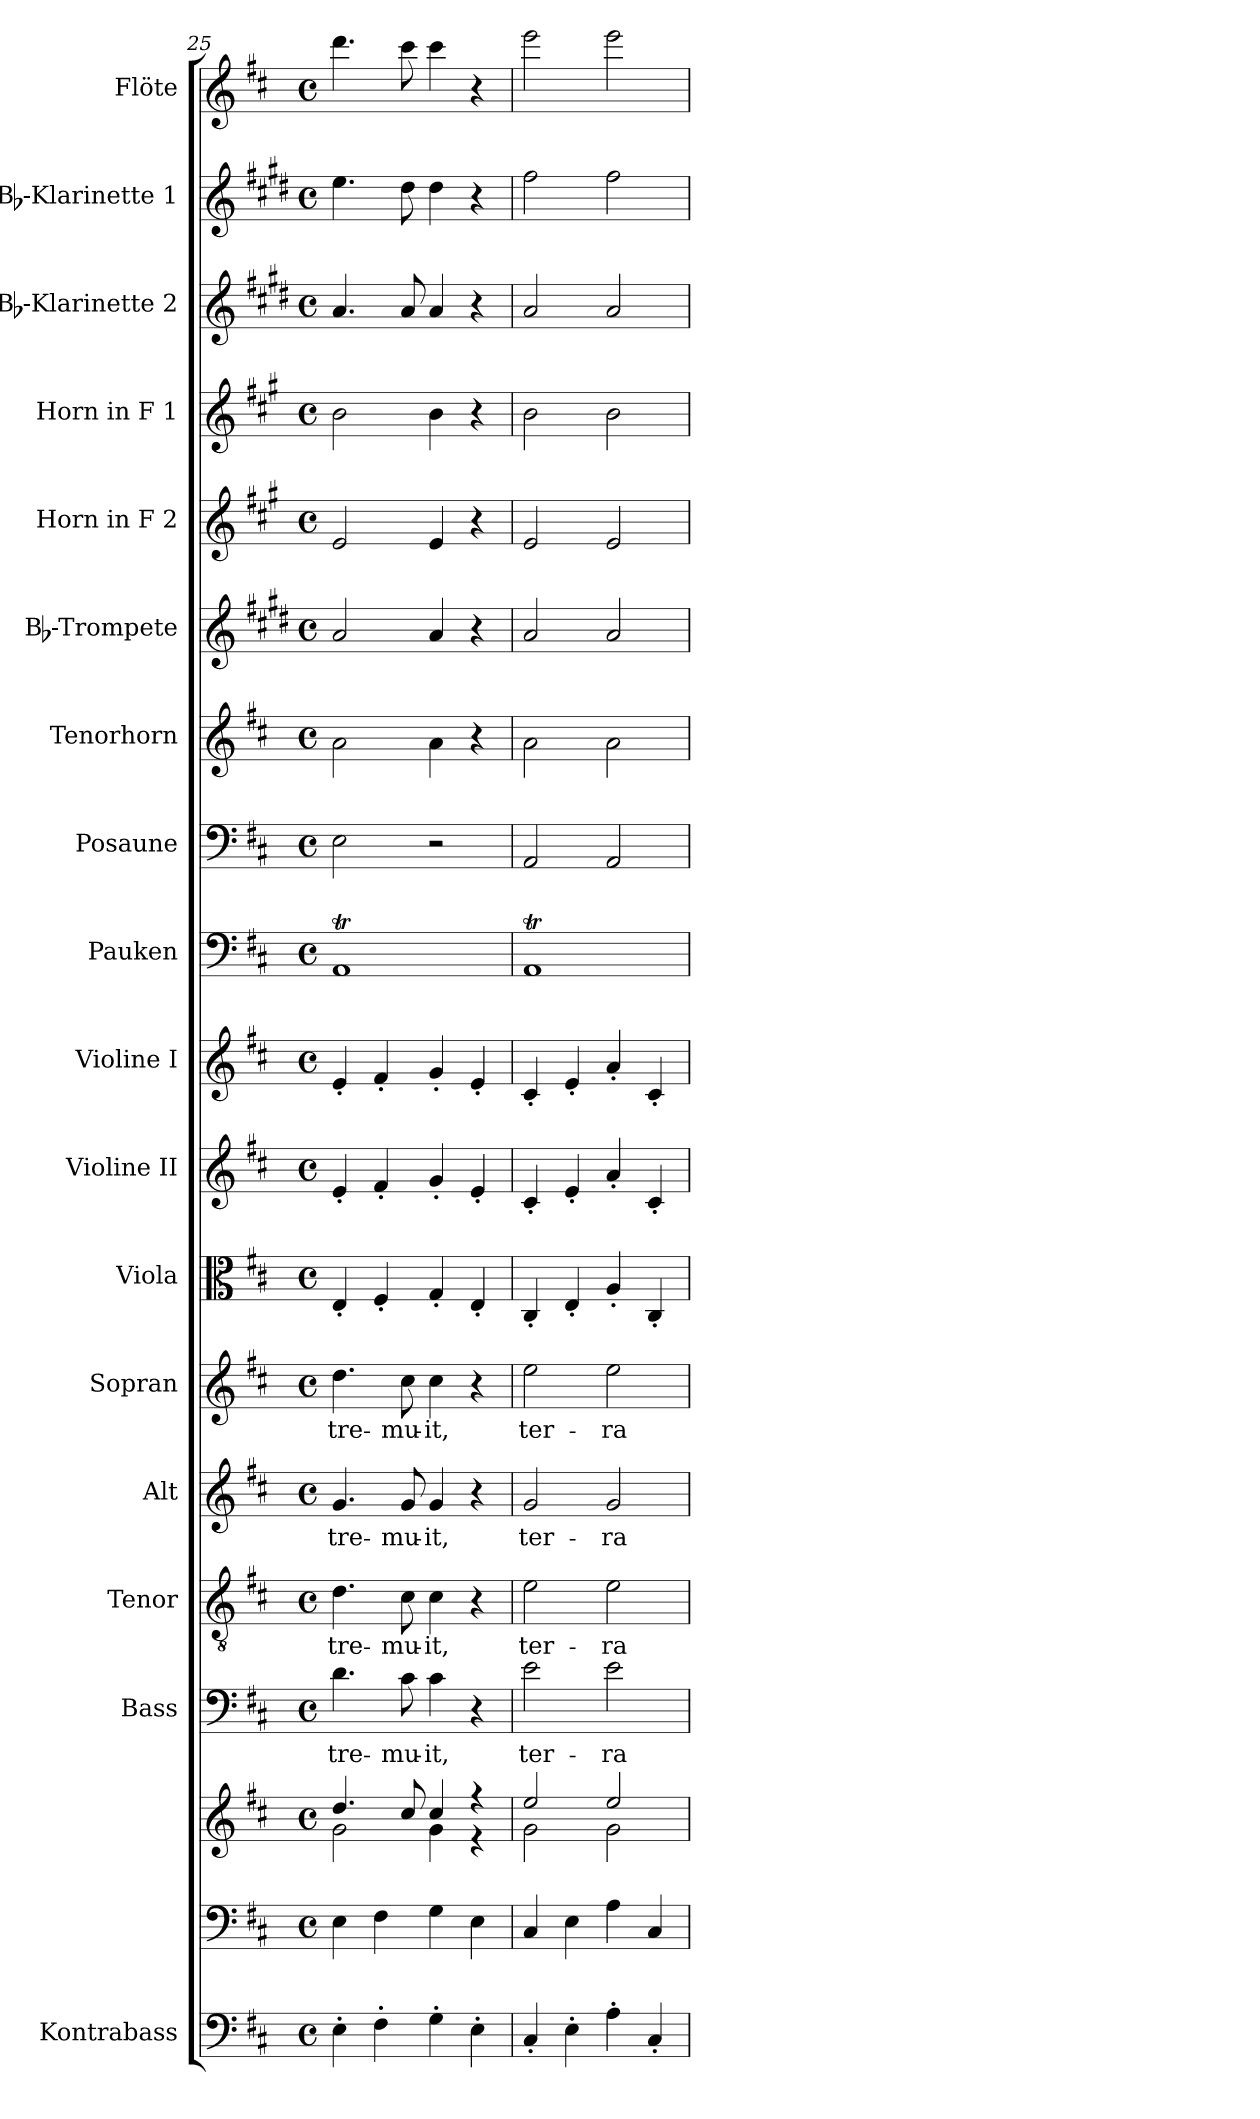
**kern	**kern	**kern	**kern	**text	**kern	**text	**kern	**text	**kern	**text	**kern	**kern	**kern	**kern	**kern	**kern	**kern	**kern	**kern	**kern	**kern	**kern
*part18	*part17	*part17	*part16	*part16	*part15	*part15	*part14	*part14	*part13	*part13	*part12	*part11	*part10	*part9	*part8	*part7	*part6	*part5	*part4	*part3	*part2	*part1
*staff19	*staff18	*staff17	*staff16	*staff16	*staff15	*staff15	*staff14	*staff14	*staff13	*staff13	*staff12	*staff11	*staff10	*staff9	*staff8	*staff7	*staff6	*staff5	*staff4	*staff3	*staff2	*staff1
*I"Kontrabass	*	*	*I"Bass	*	*I"Tenor	*	*I"Alt	*	*I"Sopran	*	*I"Viola	*I"Violine II	*I"Violine I	*I"Pauken	*I"Posaune	*I"Tenorhorn	*I"Bb-Trompete	*I"Horn in F 2	*I"Horn in F 1	*I"Bb-Klarinette 2	*I"Bb-Klarinette 1	*I"Flöte
*I'Kb.	*	*	*I'B.	*	*I'T.	*	*I'A.	*	*I'S.	*	*I'Vla.	*I'Vl. II	*I'Vl. I	*I'Pk.	*I'Pos.	*I'T. Hrn.	*I'Bb Trp.	*	*	*I'Bb Kl. 2	*I'Bb Kl. 1	*I'Fl.
!!LO:PB:g=z
*clefF4	*clefF4	*clefG2	*clefF4	*	*clefGv2	*	*clefG2	*	*clefG2	*	*clefC3	*clefG2	*clefG2	*clefF4	*clefF4	*clefG2	*clefG2	*clefG2	*clefG2	*clefG2	*clefG2	*clefG2
*ITrd7c12	*	*	*	*	*	*	*	*	*	*	*	*	*	*	*	*ITrd8c14	*ITrd1c2	*ITrd4c7	*ITrd4c7	*ITrd1c2	*ITrd1c2	*
*k[f#c#]	*k[f#c#]	*k[f#c#]	*k[f#c#]	*	*k[f#c#]	*	*k[f#c#]	*	*k[f#c#]	*	*k[f#c#]	*k[f#c#]	*k[f#c#]	*k[f#c#]	*k[f#c#]	*k[f#c#]	*k[f#c#]	*k[f#c#]	*k[f#c#]	*k[f#c#]	*k[f#c#]	*k[f#c#]
*D:	*D:	*D:	*D:	*	*D:	*	*D:	*	*D:	*	*D:	*D:	*D:	*D:	*D:	*D:	*D:	*D:	*D:	*D:	*D:	*D:
*M4/4	*M4/4	*M4/4	*M4/4	*	*M4/4	*	*M4/4	*	*M4/4	*	*M4/4	*M4/4	*M4/4	*M4/4	*M4/4	*M4/4	*M4/4	*M4/4	*M4/4	*M4/4	*M4/4	*M4/4
*met(c)	*met(c)	*met(c)	*met(c)	*	*met(c)	*	*met(c)	*	*met(c)	*	*met(c)	*met(c)	*met(c)	*met(c)	*met(c)	*met(c)	*met(c)	*met(c)	*met(c)	*met(c)	*met(c)	*met(c)
=25	=25	=25	=25	=25	=25	=25	=25	=25	=25	=25	=25	=25	=25	=25	=25	=25	=25	=25	=25	=25	=25	=25
*	*	*^	*	*	*	*	*	*	*	*	*	*	*	*	*	*	*	*	*	*	*	*
!	!	!	!	!	!LO:LY:b	!	!LO:LY:b	!	!LO:LY:b	!	!LO:LY:b	!	!	!	!	!	!	!	!	!	!	!	!
4EE'>\	4E\	4.dd/	2g\	4.d\	tre-	4.d\	tre-	4.g/	tre-	4.dd\	tre-	4E'</	4e'</	4e'</	1AAT	2E\	2A\	2g/	2A/	2e\	4.g/	4.dd\	4.ddd\
4FF#'>\	4F#\	.	.	.	.	.	.	.	.	.	.	4F#'</	4f#'</	4f#'</	.	.	.	.	.	.	.	.	.
!	!	!	!	!	!LO:LY:b	!	!LO:LY:b	!	!LO:LY:b	!	!LO:LY:b	!	!	!	!	!	!	!	!	!	!	!	!
.	.	8cc#/	.	8c#\	-mu-	8c#\	-mu-	8g/	-mu-	8cc#\	-mu-	.	.	.	.	.	.	.	.	.	8g/	8cc#\	8ccc#\
!	!	!	!	!	!LO:LY:b	!	!LO:LY:b	!	!LO:LY:b	!	!LO:LY:b	!	!	!	!	!	!	!	!	!	!	!	!
4GG'>\	4G\	4cc#/	4g\	4c#\	-it,	4c#\	-it,	4g/	-it,	4cc#\	-it,	4G'</	4g'</	4g'</	.	2r	4A\	4g/	4A/	4e\	4g/	4cc#\	4ccc#\
4EE'>\	4E\	4r	4r	4r	.	4r	.	4r	.	4r	.	4E'</	4e'</	4e'</	.	.	4r	4r	4r	4r	4r	4r	4r
=26	=26	=26	=26	=26	=26	=26	=26	=26	=26	=26	=26	=26	=26	=26	=26	=26	=26	=26	=26	=26	=26	=26	=26
!	!	!	!	!	!LO:LY:b	!	!LO:LY:b	!	!LO:LY:b	!	!LO:LY:b	!	!	!	!	!	!	!	!	!	!	!	!
4CC#'</	4C#/	2ee/	2g\	2e\	ter-	2e\	ter-	2g/	ter-	2ee\	ter-	4C#'</	4c#'</	4c#'</	1AAT	2AA/	2A\	2g/	2A/	2e\	2g/	2ee\	2eee\
4EE'>\	4E\	.	.	.	.	.	.	.	.	.	.	4E'</	4e'</	4e'</	.	.	.	.	.	.	.	.	.
!	!	!	!	!	!LO:LY:b	!	!LO:LY:b	!	!LO:LY:b	!	!LO:LY:b	!	!	!	!	!	!	!	!	!	!	!	!
4AA'>\	4A\	2ee/	2g\	2e\	-ra	2e\	-ra	2g/	-ra	2ee\	-ra	4A'</	4a'</	4a'</	.	2AA/	2A\	2g/	2A/	2e\	2g/	2ee\	2eee\
4CC#'</	4C#/	.	.	.	.	.	.	.	.	.	.	4C#'</	4c#'</	4c#'</	.	.	.	.	.	.	.	.	.
*	*	*v	*v	*	*	*	*	*	*	*	*	*	*	*	*	*	*	*	*	*	*	*	*
=	=	=	=	=	=	=	=	=	=	=	=	=	=	=	=	=	=	=	=	=	=	=
*-	*-	*-	*-	*-	*-	*-	*-	*-	*-	*-	*-	*-	*-	*-	*-	*-	*-	*-	*-	*-	*-	*-
